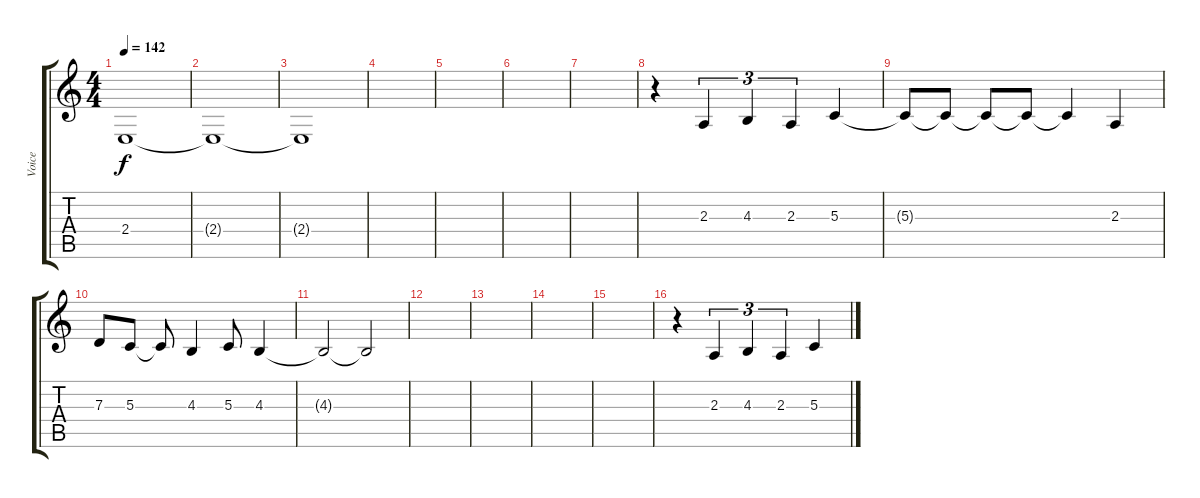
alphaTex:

\track ("Voice" "Voice") {instrument cello}
\staff {score tabs}
\tuning (E4 B3 G3 D3 A2 E2) {hide}
\ts (4 4)
\tempo 142
\clef g2
\ks c
2.4.1{dy f volume 6} |
2.4{t}.1 |
2.4{t}.1 |
|
|
|
|
r.4 2.3.4{tu (3 2) volume 13} 4.3.4{tu (3 2)} 2.3.4{tu (3 2)} 5.3.4 |
5.3{t}.8 5.3{t}.8 5.3{t}.8 5.3{t}.8 5.3{t}.4 2.3.4 |
7.3.8 5.3.8 5.3{t}.8 4.3.4 5.3.8 4.3.4 |
4.3{t}.2 4.3{t}.2 |
|
|
|
|
r.4 2.3.4{tu (3 2) volume 13} 4.3.4{tu (3 2)} 2.3.4{tu (3 2)} 5.3.4
